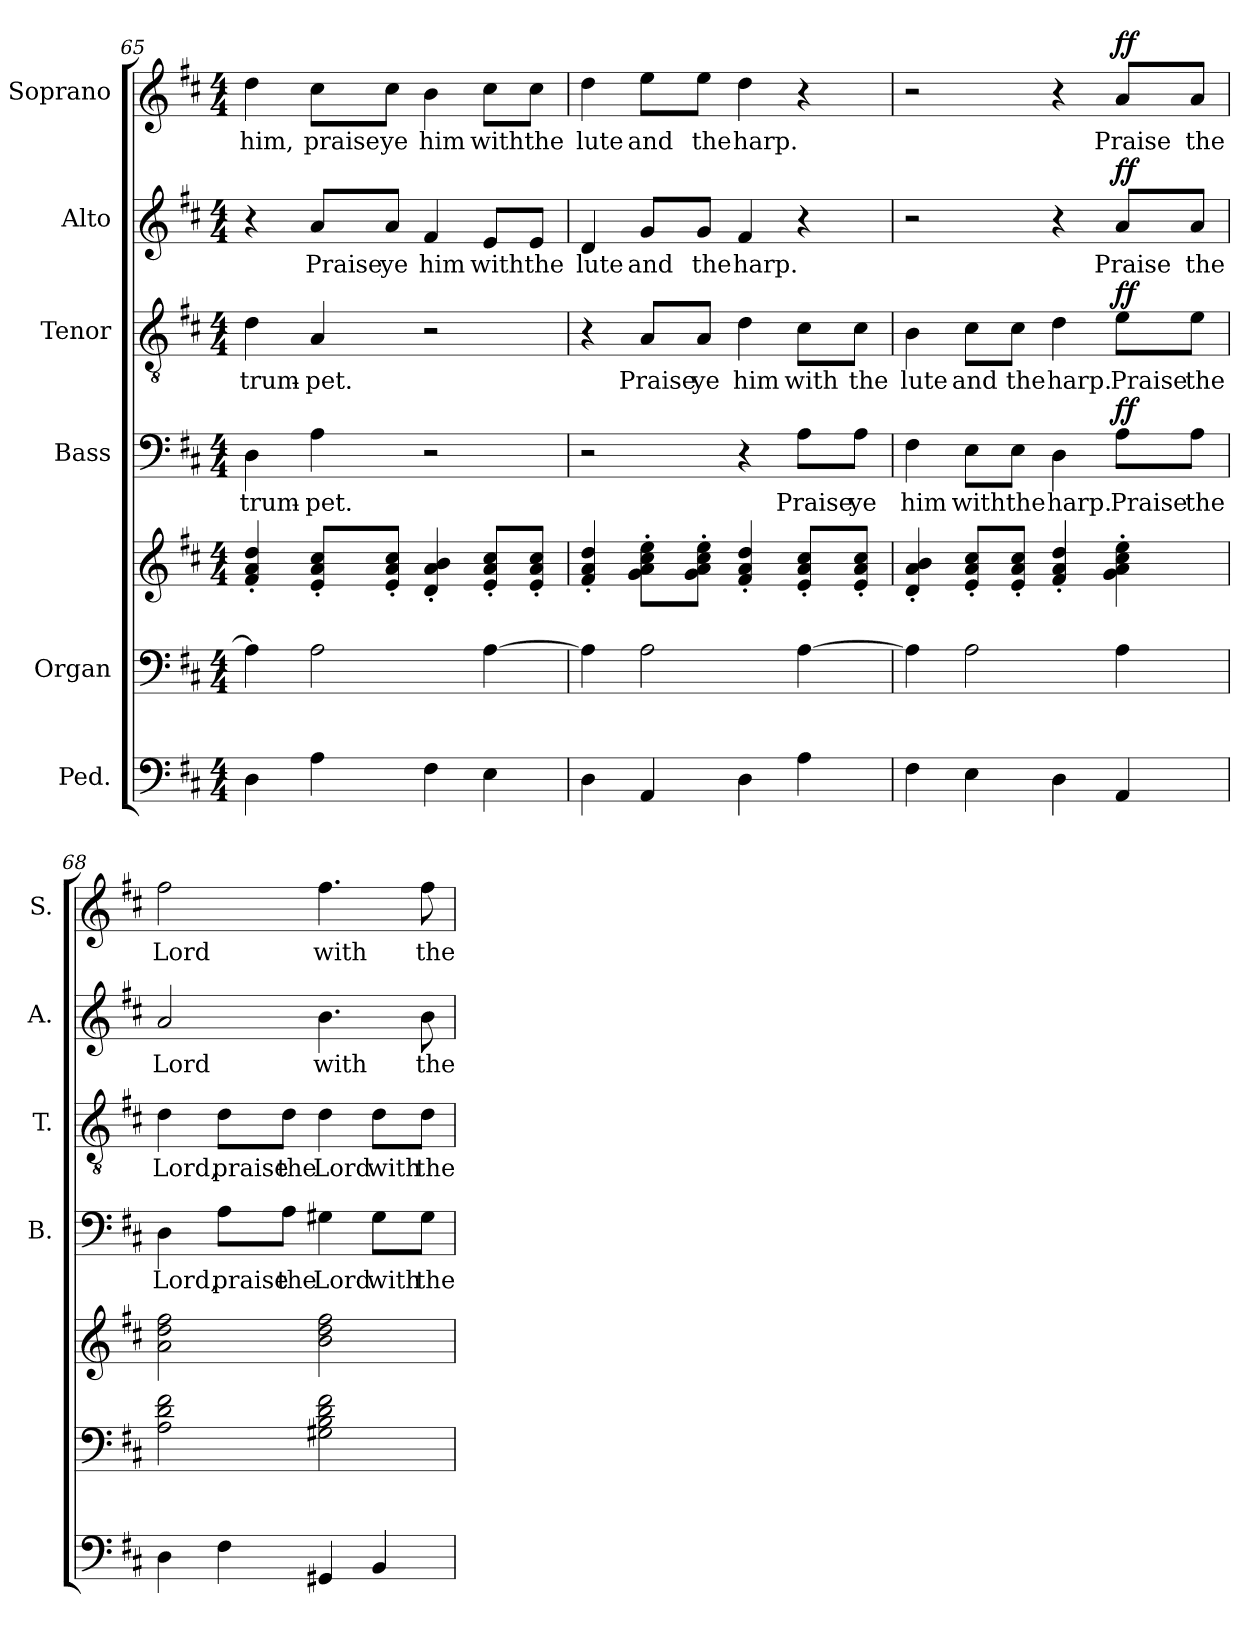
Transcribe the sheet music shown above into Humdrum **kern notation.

**kern	**kern	**kern	**kern	**text	**dynam	**kern	**text	**dynam	**kern	**text	**dynam	**kern	**text	**dynam
*part6	*part5	*part5	*part4	*part4	*part4	*part3	*part3	*part3	*part2	*part2	*part2	*part1	*part1	*part1
*staff7	*staff6	*staff5	*staff4	*staff4	*staff4	*staff3	*staff3	*staff3	*staff2	*staff2	*staff2	*staff1	*staff1	*staff1
*I"Ped.	*I"Organ	*	*I"Bass	*	*	*I"Tenor	*	*	*I"Alto	*	*	*I"Soprano	*	*
*	*	*	*I'B.	*	*	*I'T.	*	*	*I'A.	*	*	*I'S.	*	*
*clefF4	*clefF4	*clefG2	*clefF4	*	*	*clefGv2	*	*	*clefG2	*	*	*clefG2	*	*
*	*	*	*	*	*	*ITrd7c12	*	*	*	*	*	*	*	*
*k[f#c#]	*k[f#c#]	*k[f#c#]	*k[f#c#]	*	*	*k[f#c#]	*	*	*k[f#c#]	*	*	*k[f#c#]	*	*
*D:	*D:	*D:	*D:	*	*	*D:	*	*	*D:	*	*	*D:	*	*
*M4/4	*M4/4	*M4/4	*M4/4	*	*	*M4/4	*	*	*M4/4	*	*	*M4/4	*	*
=65	=65	=65	=65	=65	=65	=65	=65	=65	=65	=65	=65	=65	=65	=65
!	!	!	!	!LO:LY:b:color=#000000	!	!	!	!	!	!	!	!	!	!
!	!	!	!	!	!	!	!LO:LY:b:color=#000000	!	!	!	!	!	!	!
!	!	!	!	!	!	!	!	!	!	!	!	!	!LO:LY:b:color=#000000	!
4Di\	4Ai\]	4f#i/' 4ai' 4ddi'	4Di\	trum-	.	4Di\	trum-	.	4r	.	.	4ddi\	him,	.
!	!	!	!	!LO:LY:b:color=#000000	!	!	!	!	!	!	!	!	!	!
!	!	!	!	!	!	!	!LO:LY:b:color=#000000	!	!	!	!	!	!	!
!	!	!	!	!	!	!	!	!	!	!LO:LY:b:color=#000000	!	!	!	!
!	!	!	!	!	!	!	!	!	!	!	!	!	!LO:LY:b:color=#000000	!
4Ai\	2Ai\	8ei'/ 8ai'/ 8cc#i'/L	4Ai\	-pet.	.	4AAi/	-pet.	.	8ai/L	Praise	.	8cc#i\L	praise	.
!	!	!	!	!	!	!	!	!	!	!LO:LY:b:color=#000000	!	!	!	!
!	!	!	!	!	!	!	!	!	!	!	!	!	!LO:LY:b:color=#000000	!
.	.	8ei'/ 8ai'/ 8cc#i'/J	.	.	.	.	.	.	8ai/J	ye	.	8cc#i\J	ye	.
!	!	!	!	!	!	!	!	!	!	!LO:LY:b:color=#000000	!	!	!	!
!	!	!	!	!	!	!	!	!	!	!	!	!	!LO:LY:b:color=#000000	!
4F#i\	.	4di/' 4ai' 4bi'	2r	.	.	2r	.	.	4f#i/	him	.	4bi\	him	.
!	!	!	!	!	!	!	!	!	!	!LO:LY:b:color=#000000	!	!	!	!
!	!	!	!	!	!	!	!	!	!	!	!	!	!LO:LY:b:color=#000000	!
4Ei\	[4Ai\	8ei'/ 8ai'/ 8cc#i'/L	.	.	.	.	.	.	8ei/L	with	.	8cc#i\L	with	.
!	!	!	!	!	!	!	!	!	!	!LO:LY:b:color=#000000	!	!	!	!
!	!	!	!	!	!	!	!	!	!	!	!	!	!LO:LY:b:color=#000000	!
.	.	8ei'/ 8ai'/ 8cc#i'/J	.	.	.	.	.	.	8ei/J	the	.	8cc#i\J	the	.
!!LO:LB:g=z
=66	=66	=66	=66	=66	=66	=66	=66	=66	=66	=66	=66	=66	=66	=66
!	!	!	!	!	!	!	!	!	!	!LO:LY:b:color=#000000	!	!	!	!
!	!	!	!	!	!	!	!	!	!	!	!	!	!LO:LY:b:color=#000000	!
4Di\	4Ai\]	4f#i/' 4ai' 4ddi'	2r	.	.	4r	.	.	4di/	lute	.	4ddi\	lute	.
!	!	!	!	!	!	!	!LO:LY:b:color=#000000	!	!	!	!	!	!	!
!	!	!	!	!	!	!	!	!	!	!LO:LY:b:color=#000000	!	!	!	!
!	!	!	!	!	!	!	!	!	!	!	!	!	!LO:LY:b:color=#000000	!
4AAi/	2Ai\	8gi'\ 8ai'\ 8cc#i'\ 8eei'\L	.	.	.	8AAi/L	Praise	.	8gi/L	and	.	8eei\L	and	.
!	!	!	!	!	!	!	!LO:LY:b:color=#000000	!	!	!	!	!	!	!
!	!	!	!	!	!	!	!	!	!	!LO:LY:b:color=#000000	!	!	!	!
!	!	!	!	!	!	!	!	!	!	!	!	!	!LO:LY:b:color=#000000	!
.	.	8gi'\ 8ai'\ 8cc#i'\ 8eei'\J	.	.	.	8AAi/J	ye	.	8gi/J	the	.	8eei\J	the	.
!	!	!	!	!	!	!	!LO:LY:b:color=#000000	!	!	!	!	!	!	!
!	!	!	!	!	!	!	!	!	!	!LO:LY:b:color=#000000	!	!	!	!
!	!	!	!	!	!	!	!	!	!	!	!	!	!LO:LY:b:color=#000000	!
4Di\	.	4f#i/' 4ai' 4ddi'	4r	.	.	4Di\	him	.	4f#i/	harp.	.	4ddi\	harp.	.
!	!	!	!	!LO:LY:b:color=#000000	!	!	!	!	!	!	!	!	!	!
!	!	!	!	!	!	!	!LO:LY:b:color=#000000	!	!	!	!	!	!	!
4Ai\	[4Ai\	8ei'/ 8ai'/ 8cc#i'/L	8Ai\L	Praise	.	8C#i\L	with	.	4r	.	.	4r	.	.
!	!	!	!	!LO:LY:b:color=#000000	!	!	!	!	!	!	!	!	!	!
!	!	!	!	!	!	!	!LO:LY:b:color=#000000	!	!	!	!	!	!	!
.	.	8ei'/ 8ai'/ 8cc#i'/J	8Ai\J	ye	.	8C#i\J	the	.	.	.	.	.	.	.
=67	=67	=67	=67	=67	=67	=67	=67	=67	=67	=67	=67	=67	=67	=67
!	!	!	!	!LO:LY:b:color=#000000	!	!	!	!	!	!	!	!	!	!
!	!	!	!	!	!	!	!LO:LY:b:color=#000000	!	!	!	!	!	!	!
4F#i\	4Ai\]	4di/' 4ai' 4bi'	4F#i\	him	.	4BBi\	lute	.	2r	.	.	2r	.	.
!	!	!	!	!LO:LY:b:color=#000000	!	!	!	!	!	!	!	!	!	!
!	!	!	!	!	!	!	!LO:LY:b:color=#000000	!	!	!	!	!	!	!
4Ei\	2Ai\	8ei'/ 8ai'/ 8cc#i'/L	8Ei\L	with	.	8C#i\L	and	.	.	.	.	.	.	.
!	!	!	!	!LO:LY:b:color=#000000	!	!	!	!	!	!	!	!	!	!
!	!	!	!	!	!	!	!LO:LY:b:color=#000000	!	!	!	!	!	!	!
.	.	8ei'/ 8ai'/ 8cc#i'/J	8Ei\J	the	.	8C#i\J	the	.	.	.	.	.	.	.
!	!	!	!	!LO:LY:b:color=#000000	!	!	!	!	!	!	!	!	!	!
!	!	!	!	!	!	!	!LO:LY:b:color=#000000	!	!	!	!	!	!	!
4Di\	.	4f#i/' 4ai' 4ddi'	4Di\	harp.	.	4Di\	harp.	.	4r	.	.	4r	.	.
!	!	!	!	!LO:LY:b:color=#000000	!	!	!	!	!	!	!	!	!	!
!	!	!	!	!	!	!	!LO:LY:b:color=#000000	!	!	!	!	!	!	!
!	!	!	!	!	!	!	!	!	!	!LO:LY:b:color=#000000	!	!	!	!
!	!	!	!	!	!	!	!	!	!	!	!	!	!LO:LY:b:color=#000000	!
4AAi/	4Ai\	4gi\' 4ai' 4cc#i' 4eei'	8Ai\L	Praise	ff	8Ei\L	Praise	ff	8ai/L	Praise	ff	8ai/L	Praise	ff
!	!	!	!	!LO:LY:b:color=#000000	!	!	!	!	!	!	!	!	!	!
!	!	!	!	!	!	!	!LO:LY:b:color=#000000	!	!	!	!	!	!	!
!	!	!	!	!	!	!	!	!	!	!LO:LY:b:color=#000000	!	!	!	!
!	!	!	!	!	!	!	!	!	!	!	!	!	!LO:LY:b:color=#000000	!
.	.	.	8Ai\J	the	.	8Ei\J	the	.	8ai/J	the	.	8ai/J	the	.
=68	=68	=68	=68	=68	=68	=68	=68	=68	=68	=68	=68	=68	=68	=68
!	!	!	!	!LO:LY:b:color=#000000	!	!	!	!	!	!	!	!	!	!
!	!	!	!	!	!	!	!LO:LY:b:color=#000000	!	!	!	!	!	!	!
!	!	!	!	!	!	!	!	!	!	!LO:LY:b:color=#000000	!	!	!	!
!	!	!	!	!	!	!	!	!	!	!	!	!	!LO:LY:b:color=#000000	!
4Di\	2Ai\ 2di 2f#i	2ai\ 2ddi 2ff#i	4Di\	Lord,	.	4Di\	Lord,	.	2ai/	Lord	.	2ff#i\	Lord	.
!	!	!	!	!LO:LY:b:color=#000000	!	!	!	!	!	!	!	!	!	!
!	!	!	!	!	!	!	!LO:LY:b:color=#000000	!	!	!	!	!	!	!
4F#i\	.	.	8Ai\L	praise	.	8Di\L	praise	.	.	.	.	.	.	.
!	!	!	!	!LO:LY:b:color=#000000	!	!	!	!	!	!	!	!	!	!
!	!	!	!	!	!	!	!LO:LY:b:color=#000000	!	!	!	!	!	!	!
.	.	.	8Ai\J	the	.	8Di\J	the	.	.	.	.	.	.	.
!	!	!	!	!LO:LY:b:color=#000000	!	!	!	!	!	!	!	!	!	!
!	!	!	!	!	!	!	!LO:LY:b:color=#000000	!	!	!	!	!	!	!
!	!	!	!	!	!	!	!	!	!	!LO:LY:b:color=#000000	!	!	!	!
!	!	!	!	!	!	!	!	!	!	!	!	!	!LO:LY:b:color=#000000	!
4GG#Xi/	2G#Xi\ 2Bi 2di 2f#i	2bi\ 2ddi 2ff#i	4G#Xi\	Lord	.	4Di\	Lord	.	4.bi\	with	.	4.ff#i\	with	.
!	!	!	!	!LO:LY:b:color=#000000	!	!	!	!	!	!	!	!	!	!
!	!	!	!	!	!	!	!LO:LY:b:color=#000000	!	!	!	!	!	!	!
4BBi/	.	.	8G#i\L	with	.	8Di\L	with	.	.	.	.	.	.	.
!	!	!	!	!LO:LY:b:color=#000000	!	!	!	!	!	!	!	!	!	!
!	!	!	!	!	!	!	!LO:LY:b:color=#000000	!	!	!	!	!	!	!
!	!	!	!	!	!	!	!	!	!	!LO:LY:b:color=#000000	!	!	!	!
!	!	!	!	!	!	!	!	!	!	!	!	!	!LO:LY:b:color=#000000	!
.	.	.	8G#i\J	the	.	8Di\J	the	.	8bi\	the	.	8ff#i\	the	.
=	=	=	=	=	=	=	=	=	=	=	=	=	=	=
*-	*-	*-	*-	*-	*-	*-	*-	*-	*-	*-	*-	*-	*-	*-
